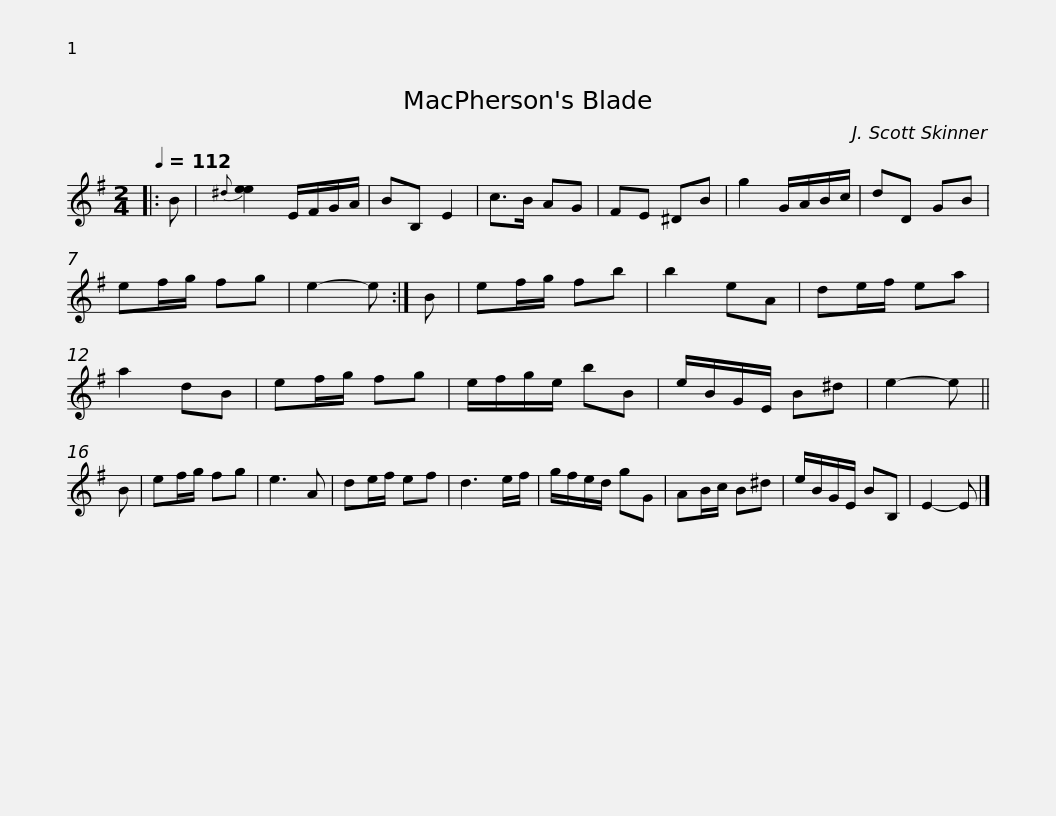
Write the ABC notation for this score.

X:1
L:1/8
Q:1/4=112
M:2/4
I:linebreak $
K:Emin
V:1 treble
V:1
|: B |{^d} [ee]2 E/F/G/A/ | BB, E2 | c>B AG | FE ^DB | %5
 g2 G/A/B/c/ | dD GB | ef/g/ fg | e2- e :|$ B | %10
 ef/g/ fb | b2 eA | de/f/ ea | a2 dB | ef/g/ fg | %15
 e/f/g/e/ bB | e/B/G/E/ B^d | e2- e ||$ B | ef/g/ fg | %20
 e3 A | de/f/ ef | d3 e/f/ | g/f/e/d/ gG | AB/c/ B^d | %25
 e/B/G/E/ BB, | E2- E |] %27
